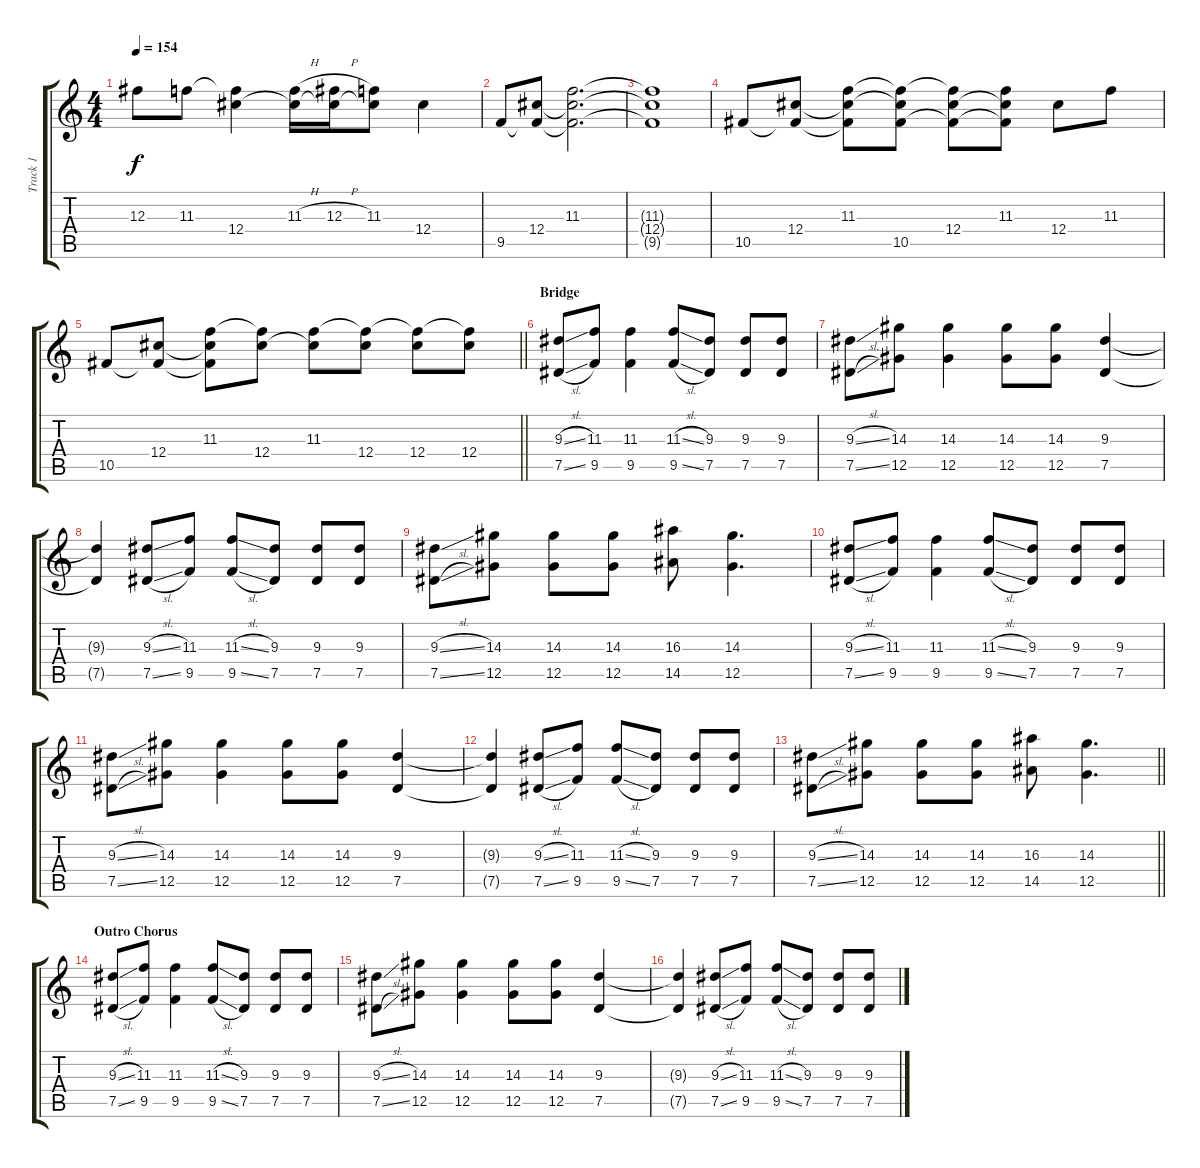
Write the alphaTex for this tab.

\track ("Track 1" "Track 1") {instrument overdrivenguitar}
\staff {score tabs}
\tuning (Eb4 Bb3 Gb3 Db3 Ab2 Db2) {hide}
\ts (4 4)
\tempo 154
\clef g2
\ks c
12.3{t}.8{dy f} 11.3.8 (11.3{t} 12.4).4 (11.3{h} 12.4{t}).16 (12.3{h} 12.4{t}).16 (11.3 12.4{t}).8 12.4.4 |
9.5.8 (12.4 9.5{t}).8 (11.3 12.4{t} 9.5{t}).2{d} |
(11.3{t} 12.4{t} 9.5{t}).1 |
10.5.8 (12.4 10.5{t}).8 (11.3 12.4{t} 10.5{t}).8 (11.3{t} 12.4{t} 10.5).8 (11.3{t} 12.4 10.5{t}).8 (11.3 12.4{t} 10.5{t}).8 12.4.8 11.3.8 |
\barLineRight lightlight
10.5.8 (12.4 10.5{t}).8 (11.3 12.4{t} 10.5{t}).8 (11.3{t} 12.4).8 (11.3 12.4{t}).8 (11.3{t} 12.4).8 (11.3{t} 12.4).8 (11.3{t} 12.4).8 |
\section ("" "Bridge")
(9.3{sl} 7.5{sl}).8 (11.3 9.5).8 (11.3 9.5).4 (11.3{sl} 9.5{sl}).8 (9.3 7.5).8 (9.3 7.5).8 (9.3 7.5).8 |
(9.3{sl} 7.5{sl}).8 (14.3 12.5).8 (14.3 12.5).4 (14.3 12.5).8 (14.3 12.5).8 (9.3 7.5).4 |
(9.3{t} 7.5{t}).4 (9.3{sl} 7.5{sl}).8 (11.3 9.5).8 (11.3{sl} 9.5{sl}).8 (9.3 7.5).8 (9.3 7.5).8 (9.3 7.5).8 |
(9.3{sl} 7.5{sl}).8 (14.3 12.5).8 (14.3 12.5).8 (14.3 12.5).8 (16.3 14.5).8 (14.3 12.5).4{d} |
(9.3{sl} 7.5{sl}).8 (11.3 9.5).8 (11.3 9.5).4 (11.3{sl} 9.5{sl}).8 (9.3 7.5).8 (9.3 7.5).8 (9.3 7.5).8 |
(9.3{sl} 7.5{sl}).8 (14.3 12.5).8 (14.3 12.5).4 (14.3 12.5).8 (14.3 12.5).8 (9.3 7.5).4 |
(9.3{t} 7.5{t}).4 (9.3{sl} 7.5{sl}).8 (11.3 9.5).8 (11.3{sl} 9.5{sl}).8 (9.3 7.5).8 (9.3 7.5).8 (9.3 7.5).8 |
\barLineRight lightlight
(9.3{sl} 7.5{sl}).8 (14.3 12.5).8 (14.3 12.5).8 (14.3 12.5).8 (16.3 14.5).8 (14.3 12.5).4{d} |
\section ("" "Outro Chorus")
(9.3{sl} 7.5{sl}).8 (11.3 9.5).8 (11.3 9.5).4 (11.3{sl} 9.5{sl}).8 (9.3 7.5).8 (9.3 7.5).8 (9.3 7.5).8 |
(9.3{sl} 7.5{sl}).8 (14.3 12.5).8 (14.3 12.5).4 (14.3 12.5).8 (14.3 12.5).8 (9.3 7.5).4 |
(9.3{t} 7.5{t}).4 (9.3{sl} 7.5{sl}).8 (11.3 9.5).8 (11.3{sl} 9.5{sl}).8 (9.3 7.5).8 (9.3 7.5).8 (9.3 7.5).8
